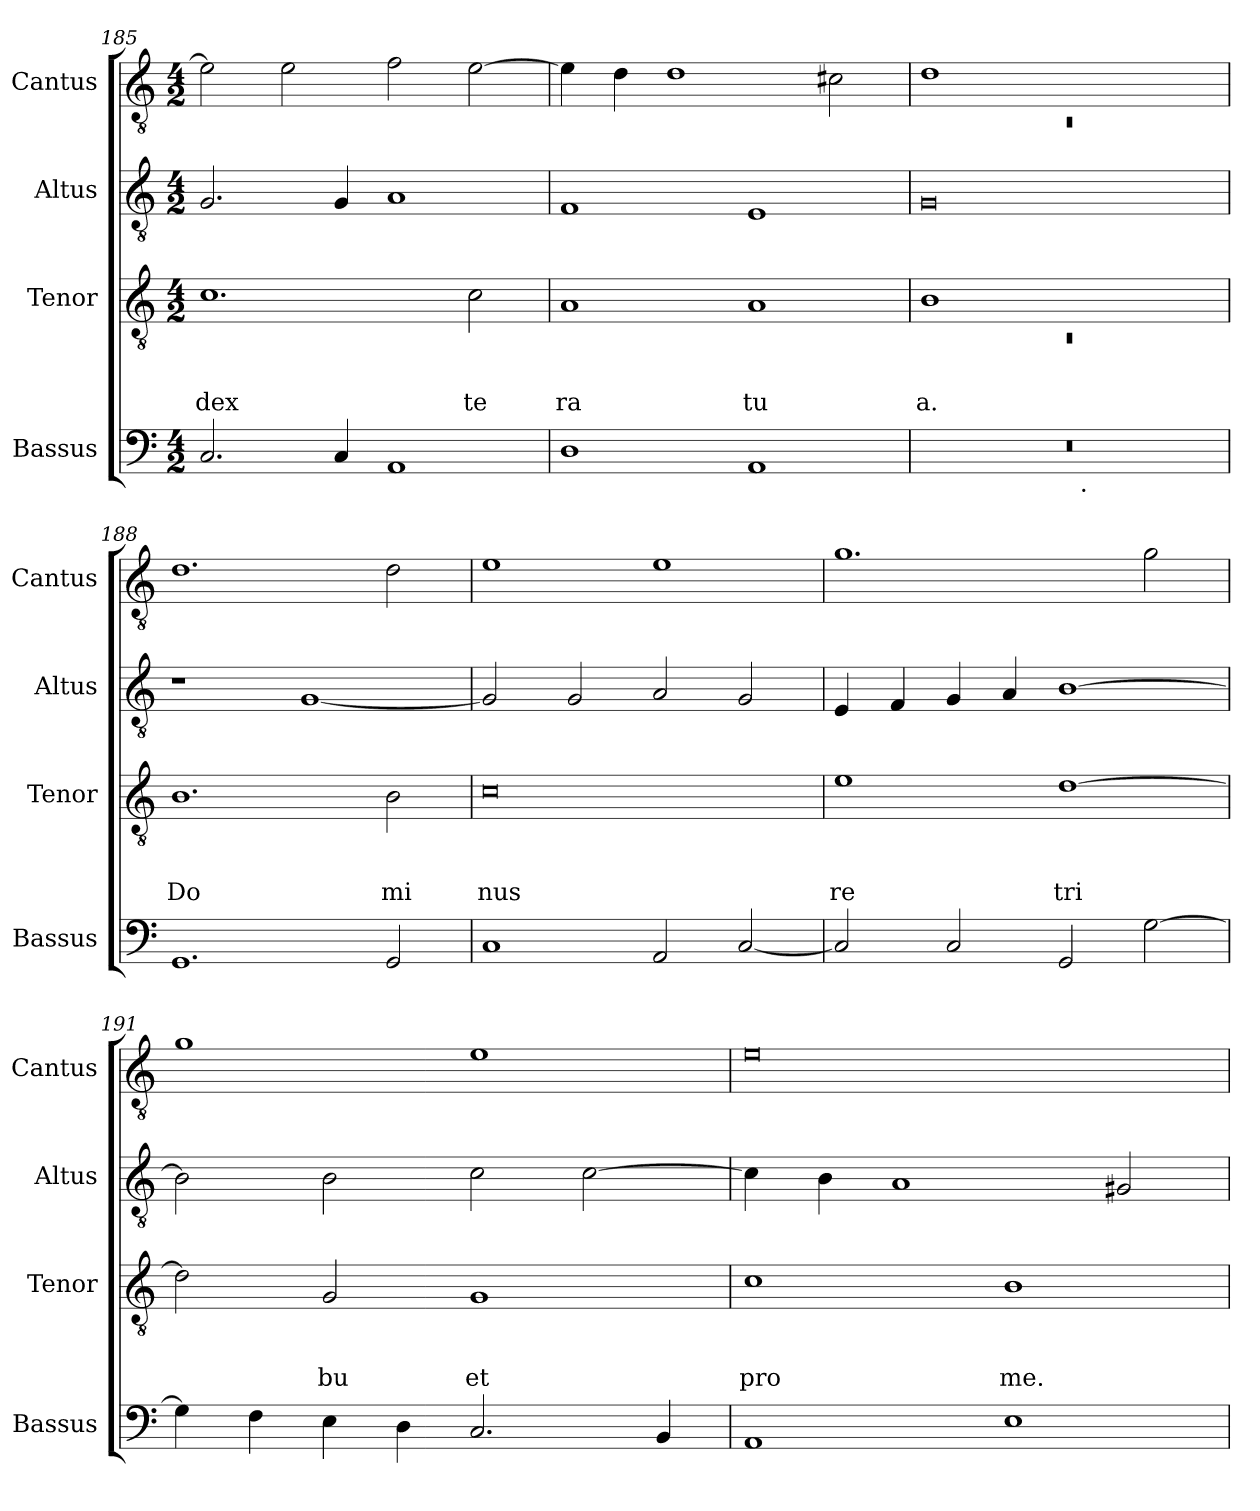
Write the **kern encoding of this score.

**kern	**kern	**text	**text	**text	**kern	**kern
*part4	*part3	*part3	*part3	*part3	*part2	*part1
*staff4	*staff3	*staff3	*staff3	*staff3	*staff2	*staff1
*I"Bassus	*I"Tenor	*	*	*	*I"Altus	*I"Cantus
*I'Bassus	*I'Tenor	*	*	*	*I'Altus	*I'Cantus
!!LO:PB:g=z
*clefF4	*clefGv2	*	*	*	*clefGv2	*clefGv2
*k[]	*k[]	*	*	*	*k[]	*k[]
*C:	*C:	*	*	*	*C:	*C:
*M4/2	*M4/2	*	*	*	*M4/2	*M4/2
=185	=185	=185	=185	=185	=185	=185
!	!	!	!	!LO:LY:b	!	!
2.C/	1.c	.	.	dex	2.G/	2e\]
.	.	.	.	.	.	2e\
4C/	.	.	.	.	4G/	.
1AA	.	.	.	.	1A	2f\
!	!	!	!	!LO:LY:b	!	!
.	2c\	.	.	te	.	[>2e\
=186	=186	=186	=186	=186	=186	=186
!	!	!	!	!LO:LY:b	!	!
1D	1A	.	.	ra	1F	4e\]
.	.	.	.	.	.	4d\
.	.	.	.	.	.	1d
!	!	!	!	!LO:LY:b	!	!
1AA	1A	.	.	tu	1E	.
.	.	.	.	.	.	2c#\
=187	=187	=187	=187	=187	=187	=187
*	*^	*	*	*	*	*^
!	!	!LO:N:vis=1	!	!	!LO:LY:b	!	!	!LO:N:vis=1
*^	*	*	*	*	*	*	*	*
0r	2ryy	1B	0rC	.	.	a.	0G	1d	0rC
.	4...ryy	.	.	.	.	.	.	.	.
!	!LO:TX:b:t=.	!	!	!	!	!	!	!	!
.	1ryy	.	.	.	.	.	.	.	.
.	.	1ryy	.	.	.	.	.	1ryy	.
.	32ryy	.	.	.	.	.	.	.	.
=188	=188	=188	=188	=188	=188	=188	=188	=188	=188
!	!	!	!	!	!	!LO:LY:b	!	!	!
*v	*v	*	*	*	*	*	*	*v	*v
*	*v	*v	*	*	*	*	*
1.GG	1.B	.	.	Do	1r	1.d
.	.	.	.	.	[<1G	.
!	!	!	!	!LO:LY:b	!	!
2GG/	2B\	.	.	mi	.	2d\
=189	=189	=189	=189	=189	=189	=189
!	!	!	!	!LO:LY:b	!	!
1C	0c	.	.	nus	2G/]	1e
.	.	.	.	.	2G/	.
2AA/	.	.	.	.	2A/	1e
[<2C/	.	.	.	.	2G/	.
=190	=190	=190	=190	=190	=190	=190
!	!	!	!	!LO:LY:b	!	!
2C/]	1e	.	.	re	4E/	1.g
.	.	.	.	.	4F/	.
2C/	.	.	.	.	4G/	.
.	.	.	.	.	4A/	.
!	!	!	!	!LO:LY:b	!	!
2GG/	[>1d	.	.	tri	[>1B	.
[>2G\	.	.	.	.	.	2g\
=191	=191	=191	=191	=191	=191	=191
4G\]	2d\]	.	.	.	2B\]	1g
4F\	.	.	.	.	.	.
!	!	!	!	!LO:LY:b	!	!
4E\	2G/	.	.	bu	2B\	.
4D\	.	.	.	.	.	.
!	!	!	!	!LO:LY:b	!	!
2.C/	1G	.	.	et	2c\	1e
.	.	.	.	.	[>2c\	.
4BB/	.	.	.	.	.	.
=192	=192	=192	=192	=192	=192	=192
!	!	!	!	!LO:LY:b	!	!
1AA	1c	.	.	pro	4c\]	0e
.	.	.	.	.	4B\	.
.	.	.	.	.	1A	.
!	!	!	!	!LO:LY:b	!	!
1E	1B	.	.	me.	.	.
.	.	.	.	.	2G#/	.
=	=	=	=	=	=	=
*-	*-	*-	*-	*-	*-	*-
